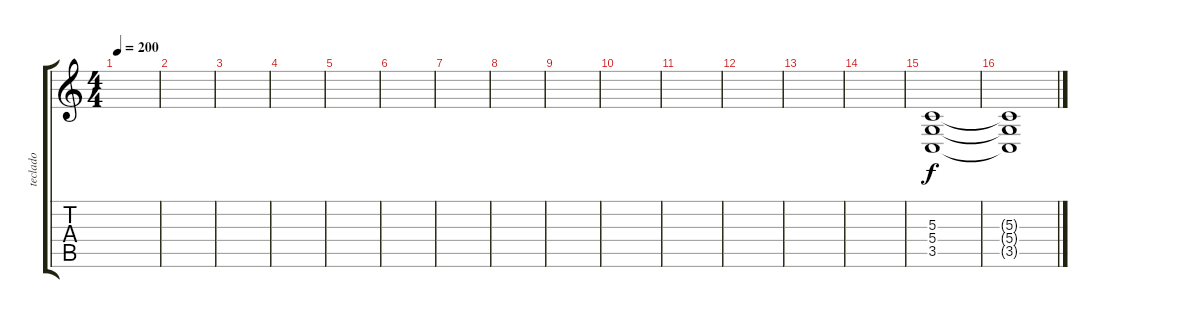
\track ("teclado" "teclado") {instrument stringensemble1}
\staff {score tabs}
\tuning (E4 B3 G3 D3 A2 E2) {hide}
\ts (4 4)
\tempo 200
\clef g2
\ks c
|
|
|
|
|
|
|
|
|
|
|
|
|
|
(5.3 5.4 3.5).1 |
(5.3{t} 5.4{t} 3.5{t}).1
